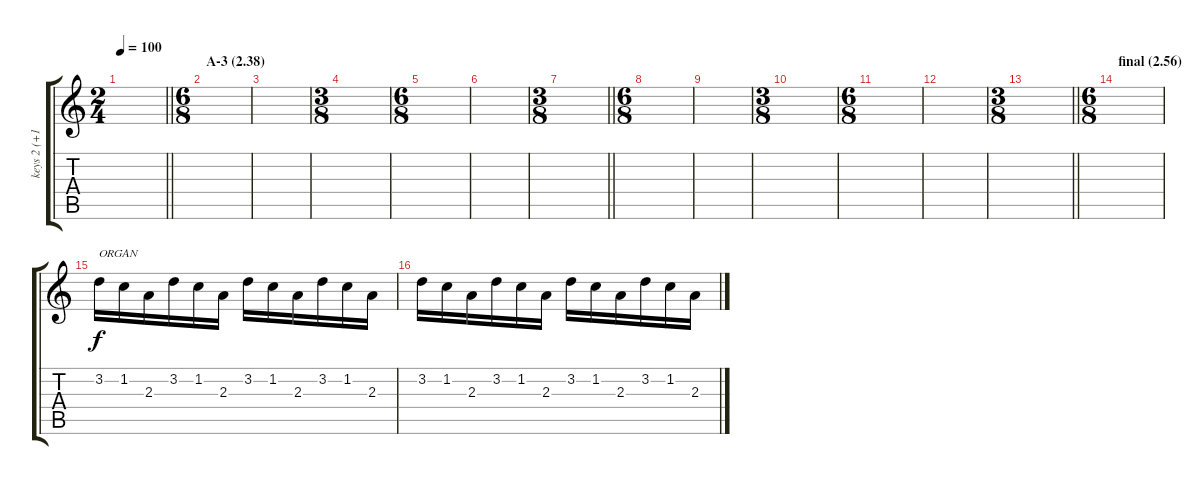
\track ("keys 2 (+12)" "keys 2 (+1") {instrument percussiveorgan}
\staff {score tabs}
\tuning (E5 B4 G4 D4 A3 E3) {hide}
\ts (2 4)
\tempo 100
\clef g2
\barLineRight lightlight
\ks c
|
\ts (6 8)
\section ("" "A-3 (2.38)")
|
|
\ts (3 8)
|
\ts (6 8)
|
|
\ts (3 8)
\barLineRight lightlight
|
\ts (6 8)
|
|
\ts (3 8)
|
\ts (6 8)
|
|
\ts (3 8)
\barLineRight lightlight
|
\ts (6 8)
\section ("" "final (2.56)")
|
3.2.16{txt "ORGAN" dy f instrument percussiveorgan} 1.2.16 2.3.16 3.2.16 1.2.16 2.3.16 3.2.16 1.2.16 2.3.16 3.2.16 1.2.16 2.3.16 |
3.2.16 1.2.16 2.3.16 3.2.16 1.2.16 2.3.16 3.2.16 1.2.16 2.3.16 3.2.16 1.2.16 2.3.16
